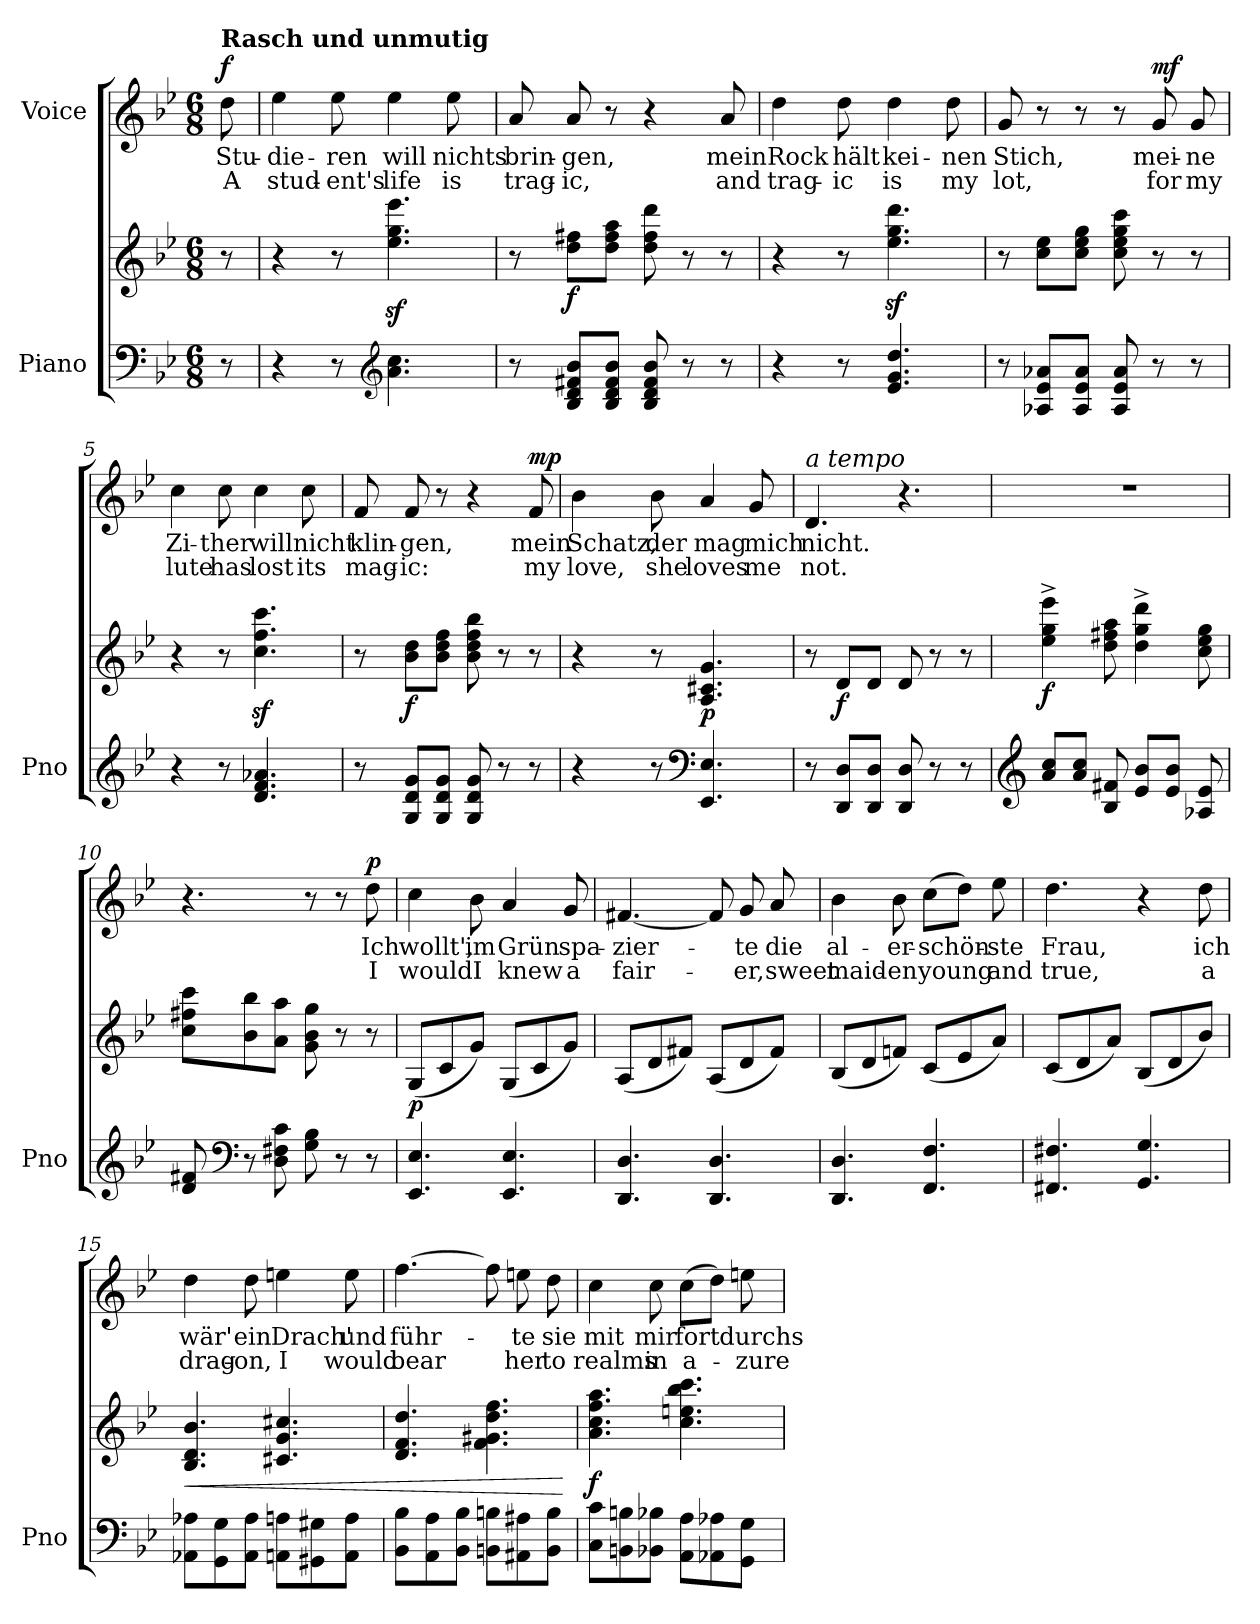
**kern	**kern	**dynam	**kern	**text	**text	**dynam
*part2	*part2	*part2	*part1	*part1	*part1	*part1
*staff3	*staff2	*staff2/3	*staff1	*staff1	*staff1	*staff1
*I"Piano	*	*	*I"Voice	*	*	*
*I'Pno	*	*	*	*	*	*
*clefF4	*clefG2	*	*clefG2	*	*	*
*k[b-e-]	*k[b-e-]	*	*k[b-e-]	*	*	*
*M6/8	*M6/8	*	*M6/8	*	*	*
=	=	=	=	=	=	=
!	!	!	!LO:TX:a:B:t=Rasch und unmutig	!	!	!
!	!	!	!	!LO:LY:b	!LO:LY:b	!LO:DY:a
8r	8r	.	8dd\	Stu-	A	f
=1	=1	=1	=1	=1	=1	=1
!	!	!	!	!LO:LY:b	!LO:LY:b	!
4r	4r	.	4ee-\	-die-	stud-	.
!	!	!	!	!LO:LY:b	!LO:LY:b	!
8r	8r	.	8ee-\	-ren	-ent's	.
*clefG2	*	*	*	*	*	*
!	!	!	!	!LO:LY:b	!LO:LY:b	!
4.a\ 4.cc\	4.ee-\z< 4.gg\z< 4.eee-\z<	.	4ee-\	will	life	.
!	!	!	!	!LO:LY:b	!LO:LY:b	!
.	.	.	8ee-\	nichts	is	.
=2	=2	=2	=2	=2	=2	=2
!	!	!	!	!LO:LY:b	!LO:LY:b	!
8r	8r	.	8a/	brin-	trag-	.
!	!	!LO:DY:b	!	!LO:LY:b	!LO:LY:b	!
8B-/ 8d/ 8f#X/ 8b-/L	8dd\ 8ff#X\L	f	8a/	-gen,	-ic,	.
8B-/ 8d/ 8f#/ 8b-/J	8dd\ 8ff#\ 8aa\J	.	8r	.	.	.
8B-/ 8d/ 8f#/ 8b-/	8dd\ 8ff#\ 8ddd\	.	4r	.	.	.
8r	8r	.	.	.	.	.
!	!	!	!	!LO:LY:b	!LO:LY:b	!
8r	8r	.	8a/	mein	and	.
=3	=3	=3	=3	=3	=3	=3
!	!	!	!	!LO:LY:b	!LO:LY:b	!
4r	4r	.	4dd\	Rock	trag-	.
!	!	!	!	!LO:LY:b	!LO:LY:b	!
8r	8r	.	8dd\	hält	-ic	.
!	!	!	!	!LO:LY:b	!LO:LY:b	!
4.e-/ 4.g/ 4.dd/	4.ee-\z< 4.gg\z< 4.ddd\z<	.	4dd\	kei-	is	.
!	!	!	!	!LO:LY:b	!LO:LY:b	!
.	.	.	8dd\	-nen	my	.
!!LO:LB:g=z
=4	=4	=4	=4	=4	=4	=4
!	!	!	!	!LO:LY:b	!LO:LY:b	!
8r	8r	.	8g/	Stich,	lot,	.
8A-X/ 8e-/ 8a-X/L	8cc\ 8ee-\L	.	8r	.	.	.
8A-/ 8e-/ 8a-/J	8cc\ 8ee-\ 8gg\J	.	8r	.	.	.
8A-/ 8e-/ 8a-/	8cc\ 8ee-\ 8gg\ 8ccc\	.	8r	.	.	.
*	*	*	*MM110	*	*	*
!	!	!	!	!LO:LY:b	!LO:LY:b	!LO:DY:a
8r	8r	.	8g/	mei-	for	mf
!	!	!	!	!LO:LY:b	!LO:LY:b	!
8r	8r	.	8g/	-ne	my	.
=5	=5	=5	=5	=5	=5	=5
!	!	!	!	!LO:LY:b	!LO:LY:b	!
4r	4r	.	4cc\	Zi-	lute	.
!	!	!	!	!LO:LY:b	!LO:LY:b	!
8r	8r	.	8cc\	-ther	has	.
!	!	!	!	!LO:LY:b	!LO:LY:b	!
4.d/ 4.f/ 4.a-X/	4.cc\z< 4.ff\z< 4.ccc\z<	.	4cc\	will	lost	.
!	!	!	!	!LO:LY:b	!LO:LY:b	!
.	.	.	8cc\	nicht	its	.
=6	=6	=6	=6	=6	=6	=6
!	!	!	!	!LO:LY:b	!LO:LY:b	!
*	*	*	*^	*	*	*
8r	8r	.	8f/	2ryy	klin-	mag-	.
!	!	!LO:DY:b	!	!	!LO:LY:b	!LO:LY:b	!
8G/ 8d/ 8g/L	8b-\ 8dd\L	f	8f/	.	-gen,	-ic:	.
8G/ 8d/ 8g/J	8b-\ 8dd\ 8ff\J	.	8r	.	.	.	.
8G/ 8d/ 8g/	8b-\ 8dd\ 8ff\ 8bb-\	.	4r	.	.	.	.
*	*	*	*MM100	*	*	*	*
8r	8r	.	.	4ryy	.	.	.
!	!	!	!	!	!LO:LY:b	!LO:LY:b	!LO:DY:a
8r	8r	.	8f/	.	mein	my	mp
=7	=7	=7	=7	=7	=7	=7	=7
!	!	!	!LO:TX:a:i:t=sehr zurückhaltend	!	!	!	!
!	!	!	!	!	!LO:LY:b	!LO:LY:b	!
*	*	*	*v	*v	*	*	*
4r	4r	.	4b-\	Schatz,	love,	.
!	!	!	!	!LO:LY:b	!LO:LY:b	!
8r	8r	.	8b-\	der	she	.
*clefF4	*	*	*	*	*	*
*	*	*	*MM85	*	*	*
!	!	!LO:DY:b	!	!LO:LY:b	!LO:LY:b	!
4.EE-/ 4.E-/	4.A/ 4.c#X/ 4.g/	p	4a/	mag	loves	.
!	!	!	!	!LO:LY:b	!LO:LY:b	!
.	.	.	8g/	mich	me	.
!!LO:LB:g=z
=8	=8	=8	=8	=8	=8	=8
!	!	!	!LO:TX:a:i:t=a tempo	!	!	!
!	!	!	!	!LO:LY:b	!LO:LY:b	!
8r	8r	.	4.d/	nicht.	not.	.
!	!	!LO:DY:b	!	!	!	!
8DD/ 8D/L	8d/L	f	.	.	.	.
8DD/ 8D/J	8d/J	.	.	.	.	.
8DD/ 8D/	8d/	.	4.r	.	.	.
8r	8r	.	.	.	.	.
8r	8r	.	.	.	.	.
=9	=9	=9	=9	=9	=9	=9
*clefG2	*	*	*	*	*	*
!	!	!LO:DY:b	!	!	!	!
8a/ 8cc/L	4ee-\^ 4gg\^ 4eee-\^	f	2.r	.	.	.
8a/ 8cc/J	.	.	.	.	.	.
8B-/ 8f#X/	8dd\ 8ff#X\ 8aa\	.	.	.	.	.
8e-/ 8b-/L	4dd\^ 4gg\^ 4ddd\^	.	.	.	.	.
8e-/ 8b-/J	.	.	.	.	.	.
8A-X/ 8e-/	8cc\ 8ee-\ 8gg\	.	.	.	.	.
=10	=10	=10	=10	=10	=10	=10
8d/ 8f#X/	8cc\ 8ff#X\ 8ccc\L	.	4.r	.	.	.
*clefF4	*	*	*	*	*	*
8r	8b-\ 8bb-\	.	.	.	.	.
8D\ 8F#X\ 8c\	8a\ 8aa\J	.	.	.	.	.
8G\ 8B-\	8g\ 8b-\ 8gg\	.	8r	.	.	.
8r	8r	.	8r	.	.	.
!	!	!	!	!LO:LY:b	!LO:LY:b	!LO:DY:a
8r	8r	.	8dd\	Ich	I	p
=11	=11	=11	=11	=11	=11	=11
!	!	!LO:DY:a=2	!	!LO:LY:b	!LO:LY:b	!
4.EE-/ 4.E-/	(<8G/L	p	4cc\	wollt',	would	.
.	8c/	.	.	.	.	.
!	!	!	!	!LO:LY:b	!LO:LY:b	!
.	8g/J)	.	8b-\	im	I	.
!	!	!	!	!LO:LY:b	!LO:LY:b	!
4.EE-/ 4.E-/	(<8G/L	.	4a/	Grün	knew	.
.	8c/	.	.	.	.	.
!	!	!	!	!LO:LY:b	!LO:LY:b	!
.	8g/J)	.	8g/	spa-	a	.
=12	=12	=12	=12	=12	=12	=12
!	!	!	!	!LO:LY:b	!LO:LY:b	!
4.DD/ 4.D/	(<8A/L	.	[4.f#X/	-zier-	fair-	.
.	8d/	.	.	.	.	.
.	8f#X/J)	.	.	.	.	.
4.DD/ 4.D/	(<8A/L	.	8f#/]	.	.	.
!	!	!	!	!LO:LY:b	!LO:LY:b	!
.	8d/	.	8g/	-te	-er,	.
!	!	!	!	!LO:LY:b	!LO:LY:b	!
.	8f#/J)	.	8a/	die	sweet	.
!!LO:LB:g=z
=13	=13	=13	=13	=13	=13	=13
!	!	!	!	!LO:LY:b	!LO:LY:b	!
4.DD/ 4.D/	(<8B-/L	.	4b-\	al-	maid-	.
.	8d/	.	.	.	.	.
!	!	!	!	!LO:LY:b	!LO:LY:b	!
.	8fn/J)	.	8b-\	-er-	-en	.
!	!	!	!	!LO:LY:b	!LO:LY:b	!
4.FF/ 4.F/	(<8c/L	.	(>8cc\L	-schön-	young	.
.	8e-/	.	8dd\J)	.	.	.
!	!	!	!	!LO:LY:b	!LO:LY:b	!
.	8a/J)	.	8ee-\	-ste	and	.
=14	=14	=14	=14	=14	=14	=14
!	!	!	!	!LO:LY:b	!LO:LY:b	!
4.FF#X/ 4.F#X/	(<8c/L	.	4.dd\	Frau,	true,	.
.	8d/	.	.	.	.	.
.	8a/J)	.	.	.	.	.
4.GG/ 4.G/	(<8B-/L	.	4r	.	.	.
.	8d/	.	.	.	.	.
!	!	!	!	!LO:LY:b	!LO:LY:b	!
.	8b-/J)	.	8dd\	ich	a	.
=15	=15	=15	=15	=15	=15	=15
!	!	!LO:HP:b	!	!LO:LY:b	!LO:LY:b	!
8AA-X\ 8A-X\L	4.B-/ 4.d/ 4.b-/	<	4dd\	wär'	drag-	.
8GG\ 8G\	.	.	.	.	.	.
!	!	!	!	!LO:LY:b	!LO:LY:b	!
8AA-\ 8A-\J	.	.	8dd\	ein	-on,	.
!	!	!	!	!LO:LY:b	!LO:LY:b	!
8AAn\ 8An\L	4.c#X/ 4.g/ 4.cc#X/	.	4een\	Drach'	I	.
8GG#X\ 8G#X\	.	.	.	.	.	.
!	!	!	!	!LO:LY:b	!LO:LY:b	!
8AA\ 8A\J	.	.	8ee\	und	would	.
=16	=16	=16	=16	=16	=16	=16
!	!	!	!	!LO:LY:b	!LO:LY:b	!
8BB-\ 8B-\L	4.d/ 4.f/ 4.dd/	.	[4.ff\	führ-	bear	.
8AA\ 8A\	.	.	.	.	.	.
8BB-\ 8B-\J	.	.	.	.	.	.
8BBn\ 8Bn\L	4.f\ 4.g#X\ 4.dd\ 4.ff\	.	8ff\]	.	.	.
!	!	!	!	!LO:LY:b	!LO:LY:b	!
8AA#X\ 8A#X\	.	.	8een\	-te	her	.
!	!	!	!	!LO:LY:b	!LO:LY:b	!
8BB\ 8B\J	.	.	8dd\	sie	to	.
.	.	[	.	.	.	.
!!LO:PB:g=z
=17	=17	=17	=17	=17	=17	=17
!	!	!LO:DY:b	!	!LO:LY:b	!LO:LY:b	!
8C\ 8c\L	4.a\ 4.cc\ 4.ff\ 4.aa\	f	4cc\	mit	realms	.
8BBn\ 8Bn\	.	.	.	.	.	.
!	!	!	!	!LO:LY:b	!LO:LY:b	!
8BB-X\ 8B-X\J	.	.	8cc\	mir	in	.
!	!	!	!	!LO:LY:b	!LO:LY:b	!
8AA\ 8A\L	4.cc\ 4.een\ 4.bb-\ 4.ccc\	.	(>8cc\L	fort	a-	.
8AA-X\ 8A-X\	.	.	8dd\J)	.	.	.
!	!	!	!	!LO:LY:b	!LO:LY:b	!
8GG\ 8G\J	.	.	8een\	durchs	-zure	.
=	=	=	=	=	=	=
*-	*-	*-	*-	*-	*-	*-
